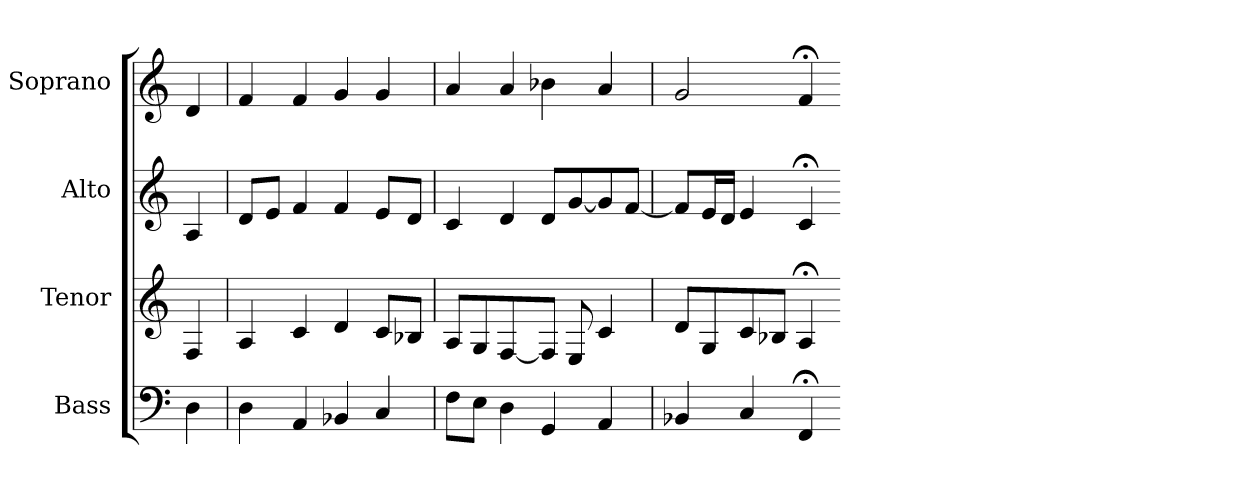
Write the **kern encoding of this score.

**kern	**kern	**kern	**kern
*part4	*part3	*part2	*part1
*staff4	*staff3	*staff2	*staff1
*I"Bass	*I"Tenor	*I"Alto	*I"Soprano
*I'B	*I'T	*I'A	*I'S
=	=	=	=
4D	4F	4A	4d
=1	=1	=1	=1
4D	4A	8dL	4f
.	.	8eJ	.
4AA	4c	4f	4f
4BB-X	4d	4f	4g
4C	8cL	8eL	4g
.	8B-XJ	8dJ	.
=2	=2	=2	=2
8FL	8AL	4c	4a
8EJ	8GJ	.	.
4D	[4F	4d	4a
4GG	8FJ]	8dL	4b-X
.	8E	[8g	.
4AA	4c	8g]	4a
.	.	[8fJ	.
=3	=3	=3	=3
4BB-X	8dL	8fL]	2g
.	8G	16eL	.
.	.	16dJJ	.
4C	8c	4e	.
.	8B-XJ	.	.
4FF;<	4A;<	4c;<	4f;<
=-	=-	=-	=-
*-	*-	*-	*-
